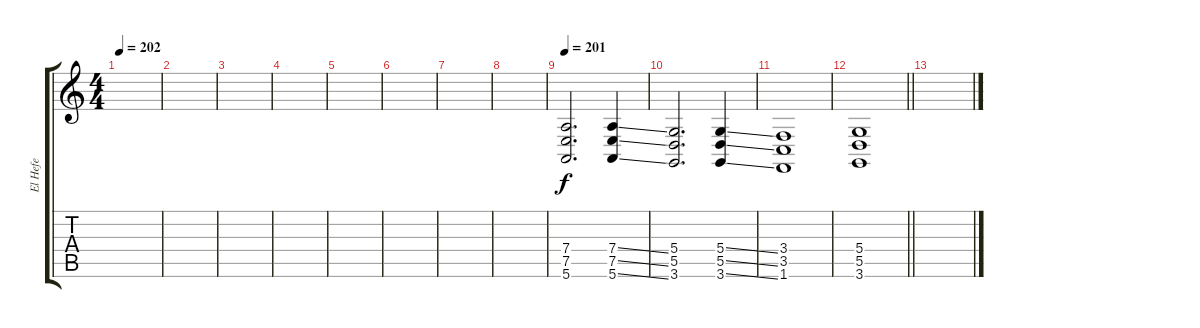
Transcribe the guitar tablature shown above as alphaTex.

\track ("El Hefe" "El Hefe") {instrument trumpet}
\staff {score tabs}
\tuning (E4 B3 G3 D3 A2 E2) {hide}
\ts (4 4)
\tempo 202
\clef g2
\ks c
|
|
|
|
|
|
|
|
\tempo 201
(7.4 7.5 5.6).2{d dy f volume 14 instrument distortionguitar} (7.4{ss} 7.5{ss} 5.6{ss}).4 |
(5.4 5.5 3.6).2{d} (5.4{ss} 5.5{ss} 3.6{ss}).4 |
(3.4 3.5 1.6).1 |
\barLineRight lightlight
(5.4 5.5 3.6).1 |
\section ("" "")
